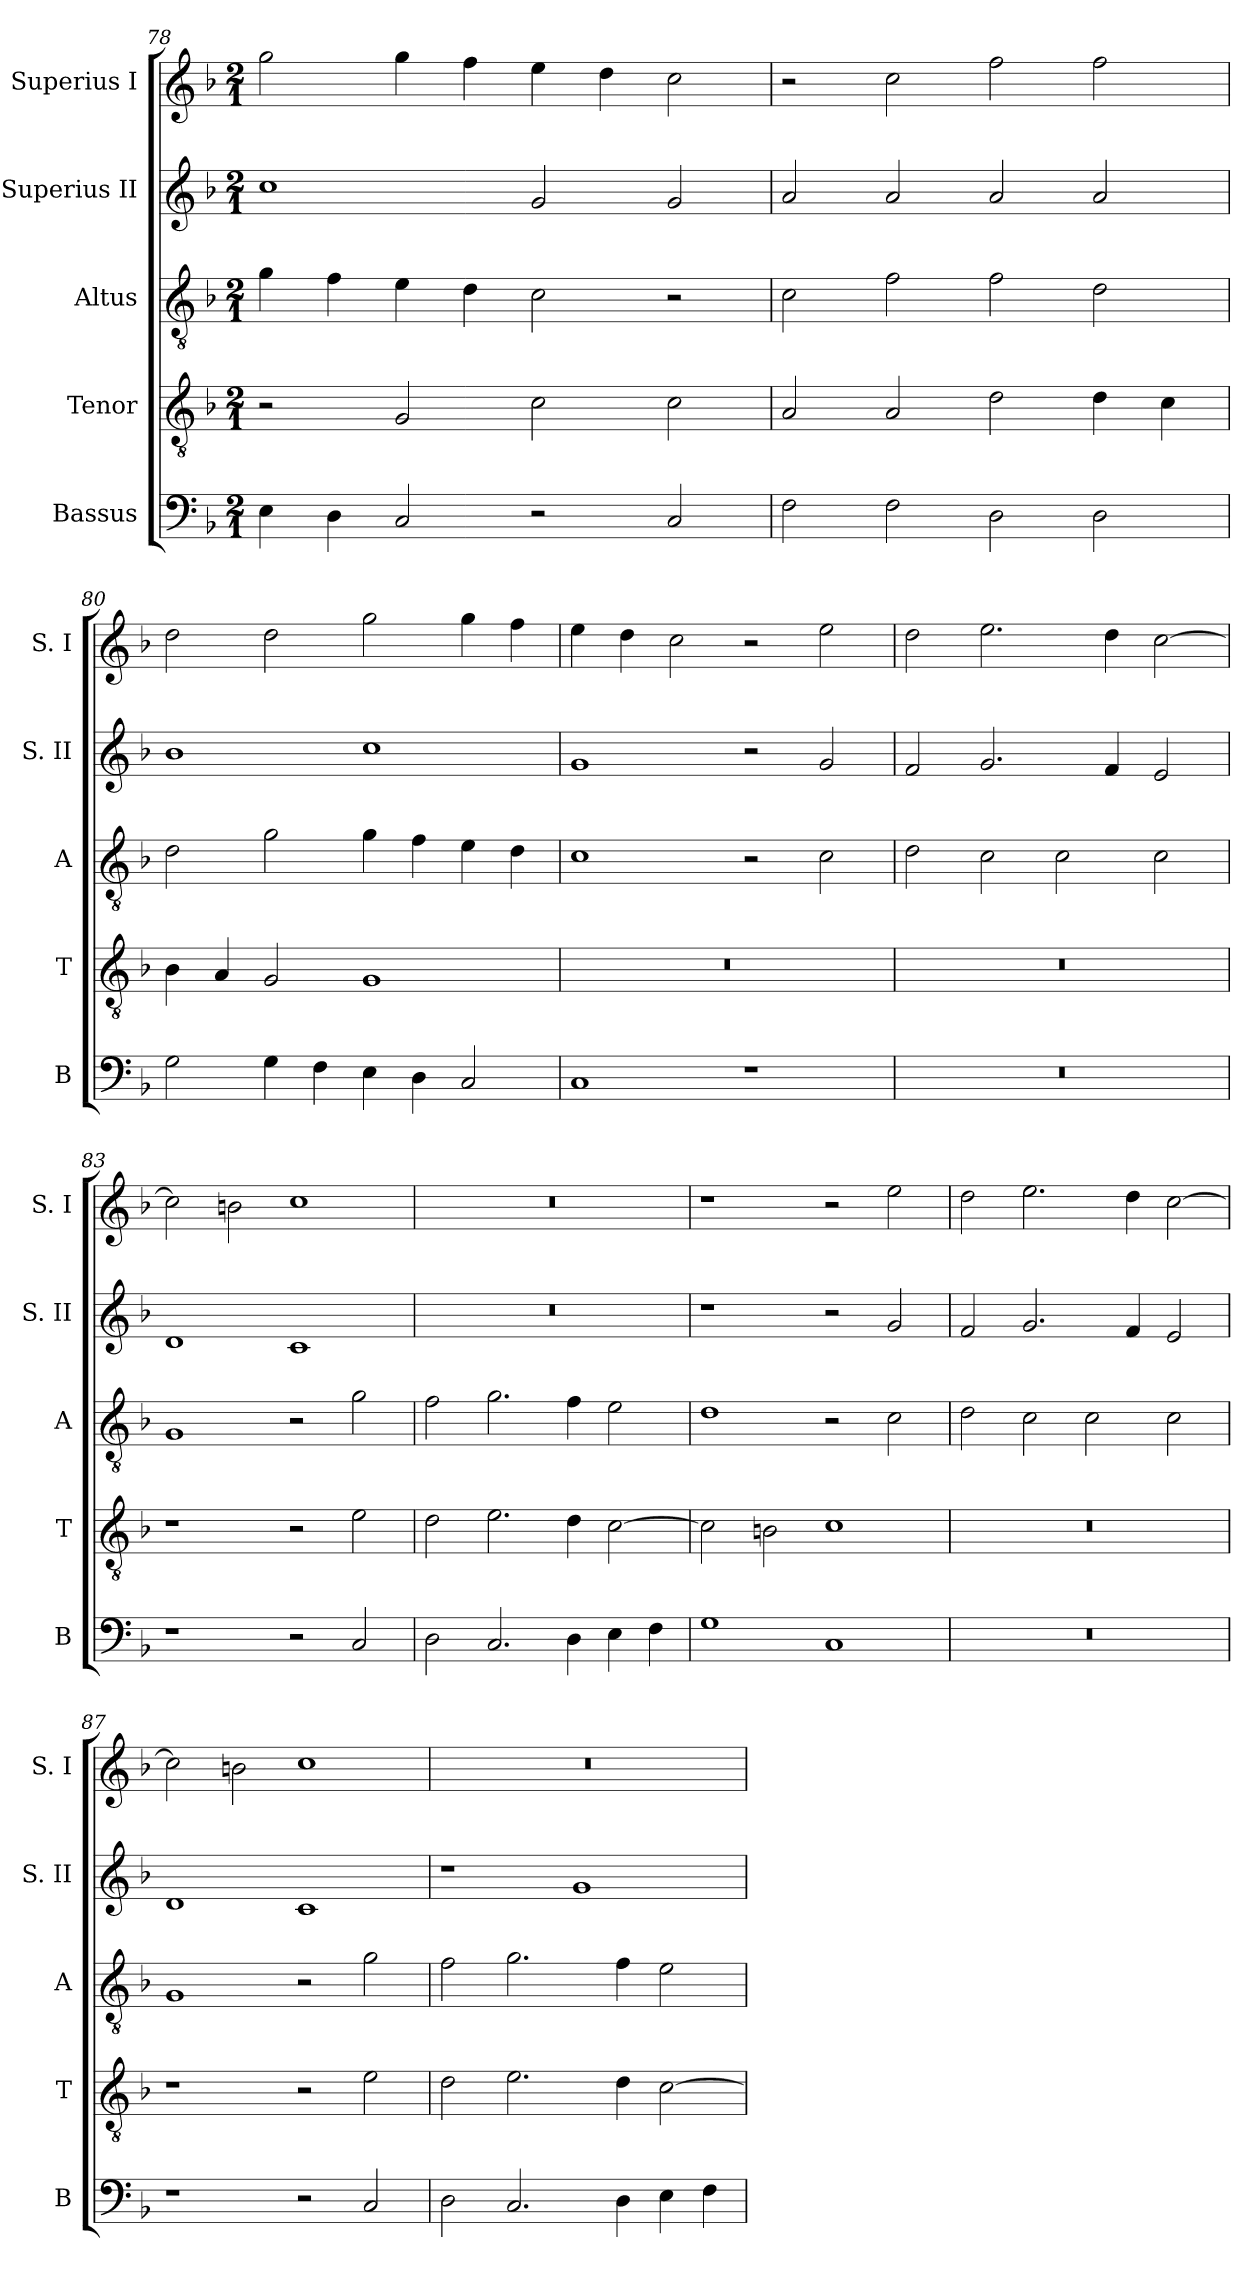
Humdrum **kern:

**kern	**kern	**kern	**kern	**kern
*part5	*part4	*part3	*part2	*part1
*staff5	*staff4	*staff3	*staff2	*staff1
*I"Bassus	*I"Tenor	*I"Altus	*I"Superius II	*I"Superius I
*I'B	*I'T	*I'A	*I'S. II	*I'S. I
*clefF4	*clefGv2	*clefGv2	*clefG2	*clefG2
*k[b-]	*k[b-]	*k[b-]	*k[b-]	*k[b-]
*F:	*F:	*F:	*F:	*F:
*M2/1	*M2/1	*M2/1	*M2/1	*M2/1
=78	=78	=78	=78	=78
4E	2r	4g	1cc	2gg
4D	.	4f	.	.
2C	2G	4e	.	4gg
.	.	4d	.	4ff
2r	2c	2c	2g	4ee
.	.	.	.	4dd
2C	2c	2r	2g	2cc
=79	=79	=79	=79	=79
2F	2A	2c	2a	2r
2F	2A	2f	2a	2cc
2D	2d	2f	2a	2ff
2D	4d	2d	2a	2ff
.	4c	.	.	.
=80	=80	=80	=80	=80
2G	4B-	2d	1b-	2dd
.	4A	.	.	.
4G	2G	2g	.	2dd
4F	.	.	.	.
4E	1G	4g	1cc	2gg
4D	.	4f	.	.
2C	.	4e	.	4gg
.	.	4d	.	4ff
=81	=81	=81	=81	=81
1C	0r	1c	1g	4ee
.	.	.	.	4dd
.	.	.	.	2cc
1r	.	2r	2r	2r
.	.	2c	2g	2ee
=82	=82	=82	=82	=82
0r	0r	2d	2f	2dd
.	.	2c	2.g	2.ee
.	.	2c	.	.
.	.	.	4f	4dd
.	.	2c	2e	[2cc
=83	=83	=83	=83	=83
1r	1r	1G	1d	2cc]
.	.	.	.	2bn
2r	2r	2r	1c	1cc
2C	2e	2g	.	.
=84	=84	=84	=84	=84
2D	2d	2f	0r	0r
2.C	2.e	2.g	.	.
4D	4d	4f	.	.
4E	[2c	2e	.	.
4F	.	.	.	.
=85	=85	=85	=85	=85
1G	2c]	1d	1r	1r
.	2Bn	.	.	.
1C	1c	2r	2r	2r
.	.	2c	2g	2ee
=86	=86	=86	=86	=86
0r	0r	2d	2f	2dd
.	.	2c	2.g	2.ee
.	.	2c	.	.
.	.	.	4f	4dd
.	.	2c	2e	[2cc
=87	=87	=87	=87	=87
1r	1r	1G	1d	2cc]
.	.	.	.	2bn
2r	2r	2r	1c	1cc
2C	2e	2g	.	.
=88	=88	=88	=88	=88
2D	2d	2f	1r	0r
2.C	2.e	2.g	.	.
.	.	.	1g	.
4D	4d	4f	.	.
4E	[2c	2e	.	.
4F	.	.	.	.
=	=	=	=	=
*-	*-	*-	*-	*-
